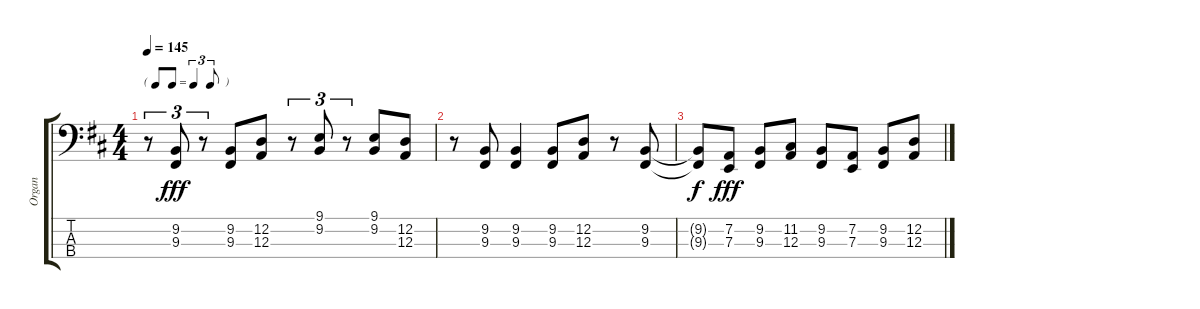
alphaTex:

\track ("Organ" "Organ") {instrument drawbarorgan}
\staff {score tabs}
\tuning (G2 D2 A1 E1) {hide}
\ts (4 4)
\tf triplet8th
\tempo 145
\clef f4
\ks d
r.8{tu (3 2) dy fff} (9.2 9.3).8{tu (3 2)} r.8{tu (3 2)} (9.2 9.3).8 (12.2 12.3).8 r.8{tu (3 2)} (9.1 9.2).8{tu (3 2)} r.8{tu (3 2)} (9.1 9.2).8 (12.2 12.3).8 |
r.8 (9.2 9.3).8 (9.2 9.3).4 (9.2 9.3).8 (12.2 12.3).8 r.8 (9.2 9.3).8 |
(9.2{t} 9.3{t}).8{dy f} (7.2 7.3).8{dy fff} (9.2 9.3).8 (11.2 12.3).8 (9.2 9.3).8 (7.2 7.3).8 (9.2 9.3).8 (12.2 12.3).8
